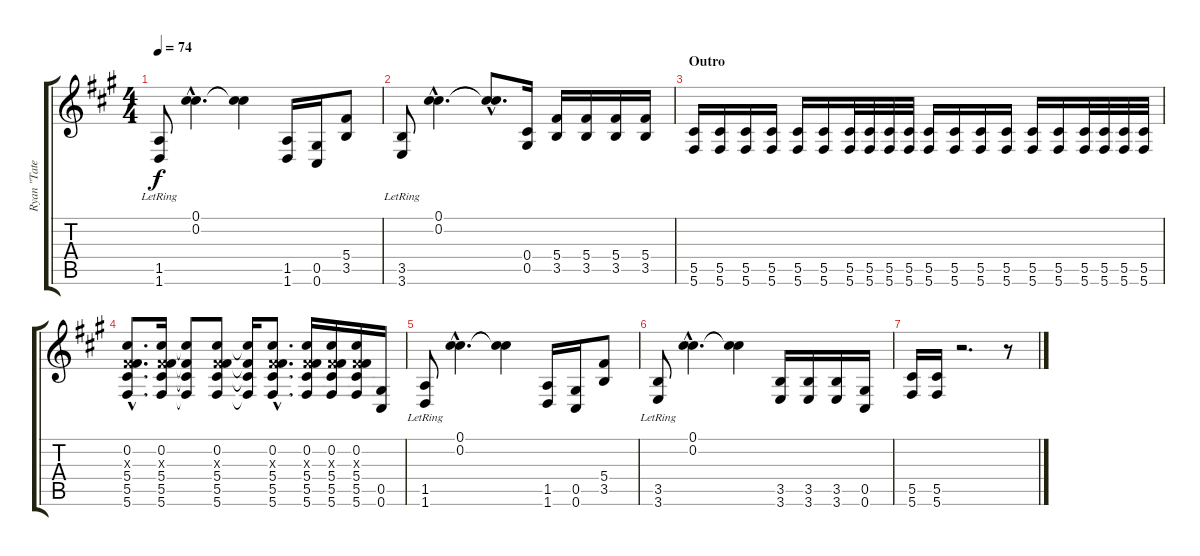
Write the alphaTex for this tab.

\track ("Ryan \"Tater\" Johnson" "Ryan \"Tate") {instrument distortionguitar}
\staff {score tabs}
\tuning (Db4 Db4 Gb3 Db3 Ab2 Db2) {hide}
\ts (4 4)
\tempo 74
\clef g2
\ks f#minor
(1.5{lr} 1.6{lr}).8{dy f} (0.1{hac} 0.2{hac}).4{d} (0.1{t} 0.2{t}).4 (1.5 1.6).16 (0.5 0.6).16 (5.4 3.5).8 |
(3.5{lr} 3.6{lr}).8 (0.1{hac} 0.2{hac}).4{d} (0.1{hac t} 0.2{hac t}).8{d} (0.4 0.5).16 (5.4 3.5).16 (5.4 3.5).16 (5.4 3.5).16 (5.4 3.5).16 |
\section ("" "Outro")
(5.5 5.6).16 (5.5 5.6).16 (5.5 5.6).16 (5.5 5.6).16 (5.5 5.6).16 (5.5 5.6).16 (5.5 5.6).32 (5.5 5.6).32 (5.5 5.6).32 (5.5 5.6).32 (5.5 5.6).16 (5.5 5.6).16 (5.5 5.6).16 (5.5 5.6).16 (5.5 5.6).16 (5.5 5.6).16 (5.5 5.6).32 (5.5 5.6).32 (5.5 5.6).32 (5.5 5.6).32 |
(0.2{hac} 0.3{hac x} 5.4{hac} 5.5{hac} 5.6{hac}).8{d} (0.2 0.3{x} 5.4 5.5 5.6).16 (0.2{t} 5.4{t} 5.5{t} 5.6{t}).8 (0.2 0.3{x} 5.4 5.5 5.6).8 (0.2{t} 5.4{t} 5.5{t} 5.6{t}).16 (0.2{hac} 0.3{hac x} 5.4{hac} 5.5{hac} 5.6{hac}).8{d} (0.2 0.3{x} 5.4 5.5 5.6).16 (0.2 0.3{x} 5.4 5.5 5.6).16 (0.2 0.3{x} 5.4 5.5 5.6).16 (0.5 0.6).16 |
(1.5{lr} 1.6{lr}).8 (0.1{hac} 0.2{hac}).4{d} (0.1{t} 0.2{t}).4 (1.5 1.6).16 (0.5 0.6).16 (5.4 3.5).8 |
(3.5{lr} 3.6{lr}).8 (0.1{hac} 0.2{hac}).4{d} (0.1{t} 0.2{t}).4 (3.5 3.6).16 (3.5 3.6).16 (3.5 3.6).16 (0.5 0.6).16 |
(5.5 5.6).16 (5.5 5.6).16 r.2{d} r.8
